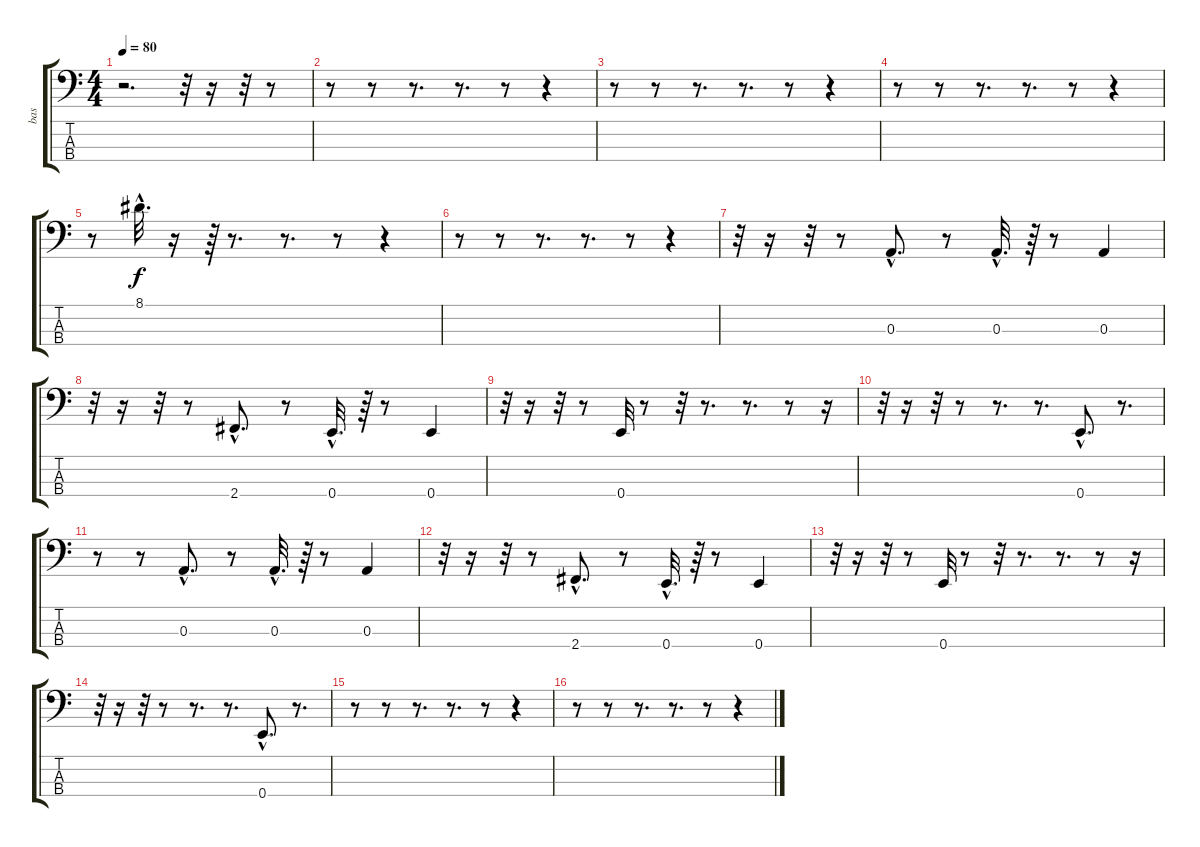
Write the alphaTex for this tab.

\track ("bas" "bas") {instrument electricbassfinger}
\staff {score tabs}
\tuning (G2 D2 A1 E1) {hide}
\ts (4 4)
\tempo 80
\clef f4
\ks c
r.2{d dy f} r.32 r.16 r.32 r.8 |
r.8 r.8 r.8{d} r.8{d} r.8 r.4 |
r.8 r.8 r.8{d} r.8{d} r.8 r.4 |
r.8 r.8 r.8{d} r.8{d} r.8 r.4 |
r.8 8.1{hac}.32{d} r.16 r.64 r.8{d} r.8{d} r.8 r.4 |
r.8 r.8 r.8{d} r.8{d} r.8 r.4 |
r.32 r.16 r.32 r.8 0.3{hac}.8{d} r.8 0.3{hac}.32{d} r.64 r.8 0.3.4 |
r.32 r.16 r.32 r.8 2.4{hac}.8{d} r.8 0.4{hac}.32{d} r.64 r.8 0.4.4 |
r.32 r.16 r.32 r.8 0.4.32 r.8 r.32 r.8{d} r.8{d} r.8 r.16 |
r.32 r.16 r.32 r.8 r.8{d} r.8{d} 0.4{hac}.8{d} r.8{d} |
r.8 r.8 0.3{hac}.8{d} r.8 0.3{hac}.32{d} r.64 r.8 0.3.4 |
r.32 r.16 r.32 r.8 2.4{hac}.8{d} r.8 0.4{hac}.32{d} r.64 r.8 0.4.4 |
r.32 r.16 r.32 r.8 0.4.32 r.8 r.32 r.8{d} r.8{d} r.8 r.16 |
r.32 r.16 r.32 r.8 r.8{d} r.8{d} 0.4{hac}.8{d} r.8{d} |
r.8 r.8 r.8{d} r.8{d} r.8 r.4 |
r.8 r.8 r.8{d} r.8{d} r.8 r.4
